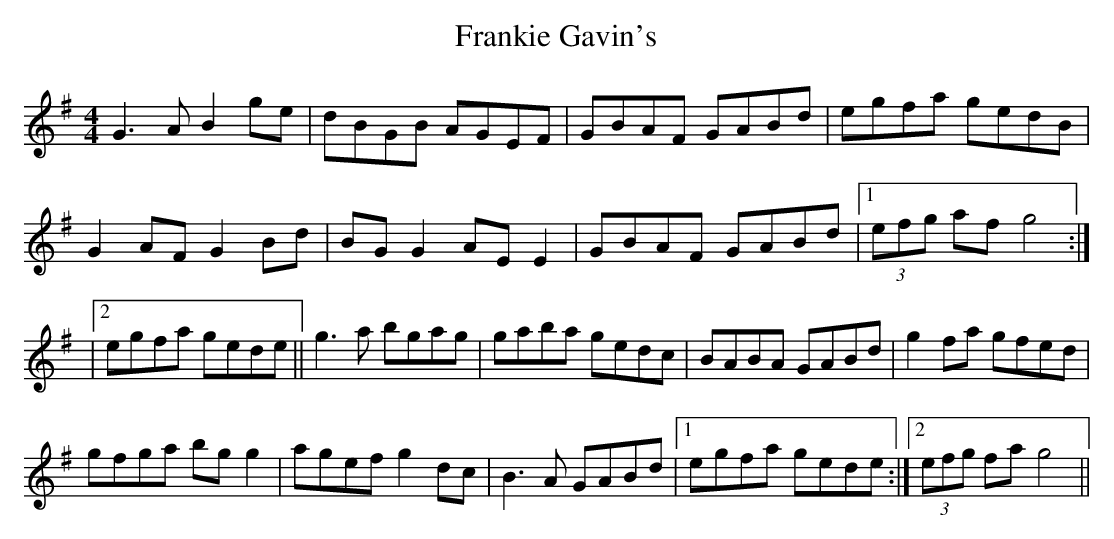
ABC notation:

X:1
T: Frankie Gavin's
L: 1/8
M: 4/4
K: G
G3 A B2 ge|dBGB AGEF|GBAF GABd|egfa gedB|
G2 AF G2 Bd|BG G2 AE E2|GBAF GABd|1(3efg af g4 :|
|2 egfa gede||g3 a bgag|gaba gedc|BABA GABd|g2 fa gfed|
gfga bg g2|agef g2 dc|B3 A GABd|1 egfa gede :|2\
(3efg fa g4||
